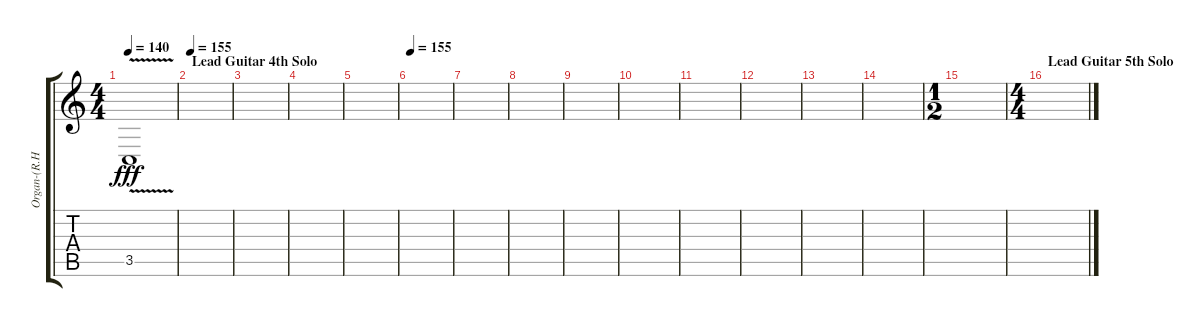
\track ("Organ-(R.Hand)" "Organ-(R.H") {instrument churchorgan}
\staff {score tabs}
\tuning (E4 B3 G3 D3 A2 E2) {hide}
\ts (4 4)
\tempo 140
\clef g2
\ks c
3.5{v}.1{dy fff} |
\section ("" "Lead Guitar 4th Solo")
\tempo 155
|
|
|
|
\tempo 155
|
|
|
|
|
|
|
|
|
\ts (1 2)
|
\ts (4 4)
\section ("" "Lead Guitar 5th Solo")
